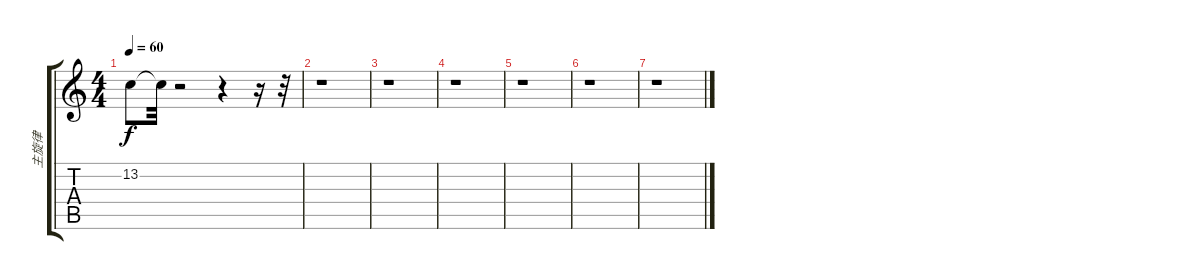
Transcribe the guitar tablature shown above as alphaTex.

\track ("主旋律" "主旋律") {instrument synthvoice}
\staff {score tabs}
\tuning (E4 B3 G3 D3 A2 E2) {hide}
\ts (4 4)
\tempo 60
\clef g2
\ks c
13.2{t}.8{dy f} 13.2{t}.32 r.2 r.4 r.16 r.32 |
r.1 |
r.1 |
r.1 |
r.1 |
r.1 |
r.1
